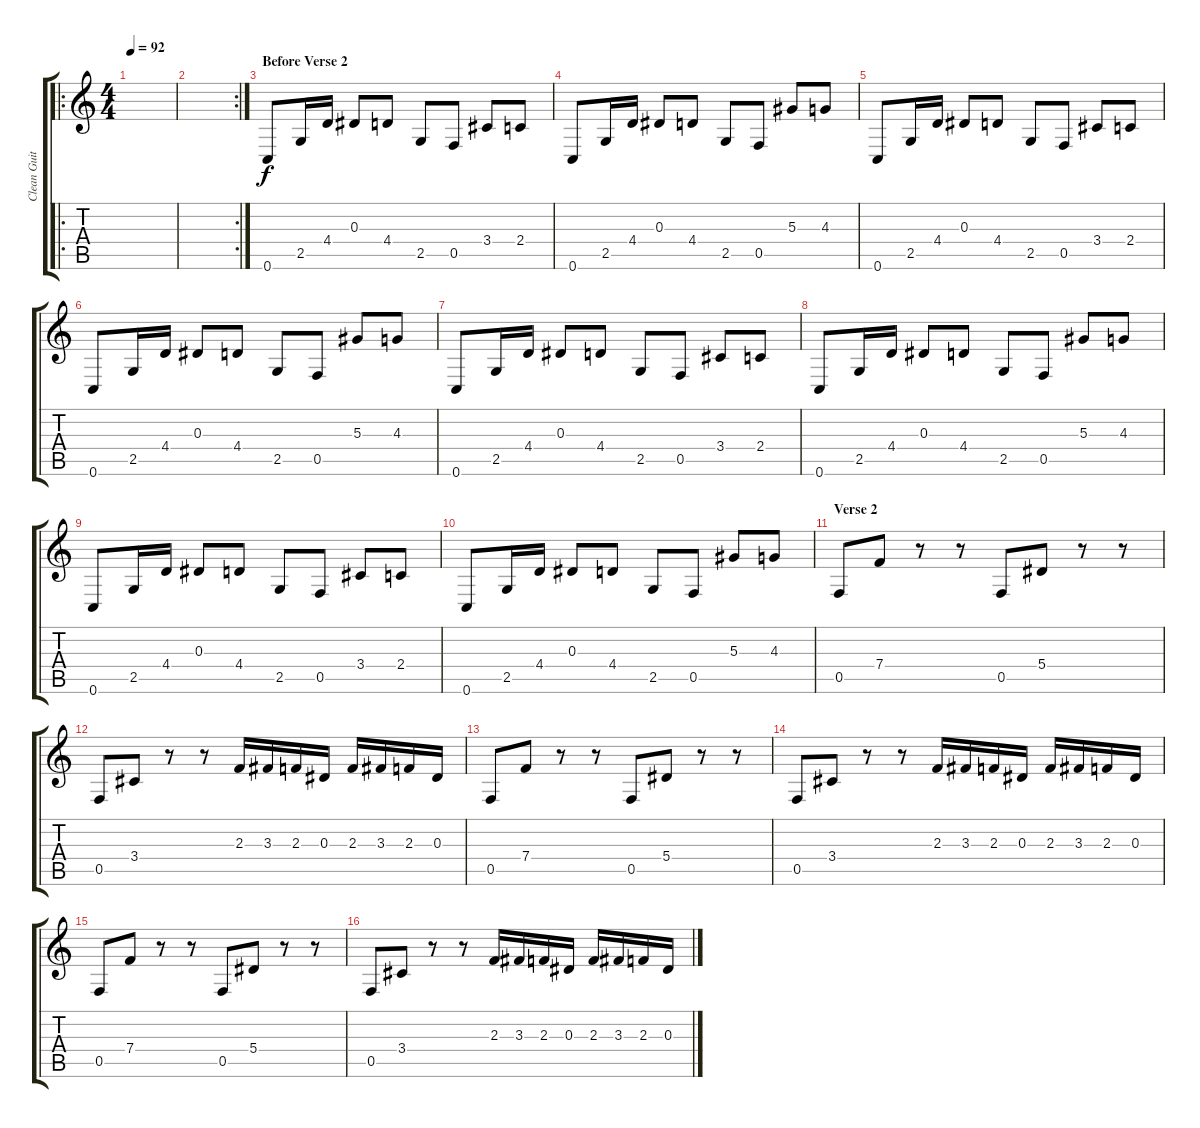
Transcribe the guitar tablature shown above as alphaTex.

\track ("Clean Guitar (with tremelo)" "Clean Guit") {instrument electricguitarclean}
\staff {score tabs}
\tuning (C4 G3 Eb3 Bb2 F2 C2) {hide}
\ro
\ts (4 4)
\tempo 92
\clef g2
\ks c
|
\rc 2
|
\section ("" "Before Verse 2")
0.6.8 2.5.16 4.4.16 0.3.8 4.4.8 2.5.8 0.5.8 3.4.8 2.4.8 |
0.6.8 2.5.16 4.4.16 0.3.8 4.4.8 2.5.8 0.5.8 5.3.8 4.3.8 |
0.6.8 2.5.16 4.4.16 0.3.8 4.4.8 2.5.8 0.5.8 3.4.8 2.4.8 |
0.6.8 2.5.16 4.4.16 0.3.8 4.4.8 2.5.8 0.5.8 5.3.8 4.3.8 |
0.6.8 2.5.16 4.4.16 0.3.8 4.4.8 2.5.8 0.5.8 3.4.8 2.4.8 |
0.6.8 2.5.16 4.4.16 0.3.8 4.4.8 2.5.8 0.5.8 5.3.8 4.3.8 |
0.6.8 2.5.16 4.4.16 0.3.8 4.4.8 2.5.8 0.5.8 3.4.8 2.4.8 |
0.6.8 2.5.16 4.4.16 0.3.8 4.4.8 2.5.8 0.5.8 5.3.8 4.3.8 |
\section ("" "Verse 2")
0.5.8 7.4.8 r.8 r.8 0.5.8 5.4.8 r.8 r.8 |
0.5.8 3.4.8 r.8 r.8 2.3.16 3.3.16 2.3.16 0.3.16 2.3.16 3.3.16 2.3.16 0.3.16 |
0.5.8 7.4.8 r.8 r.8 0.5.8 5.4.8 r.8 r.8 |
0.5.8 3.4.8 r.8 r.8 2.3.16 3.3.16 2.3.16 0.3.16 2.3.16 3.3.16 2.3.16 0.3.16 |
0.5.8 7.4.8 r.8 r.8 0.5.8 5.4.8 r.8 r.8 |
0.5.8 3.4.8 r.8 r.8 2.3.16 3.3.16 2.3.16 0.3.16 2.3.16 3.3.16 2.3.16 0.3.16
